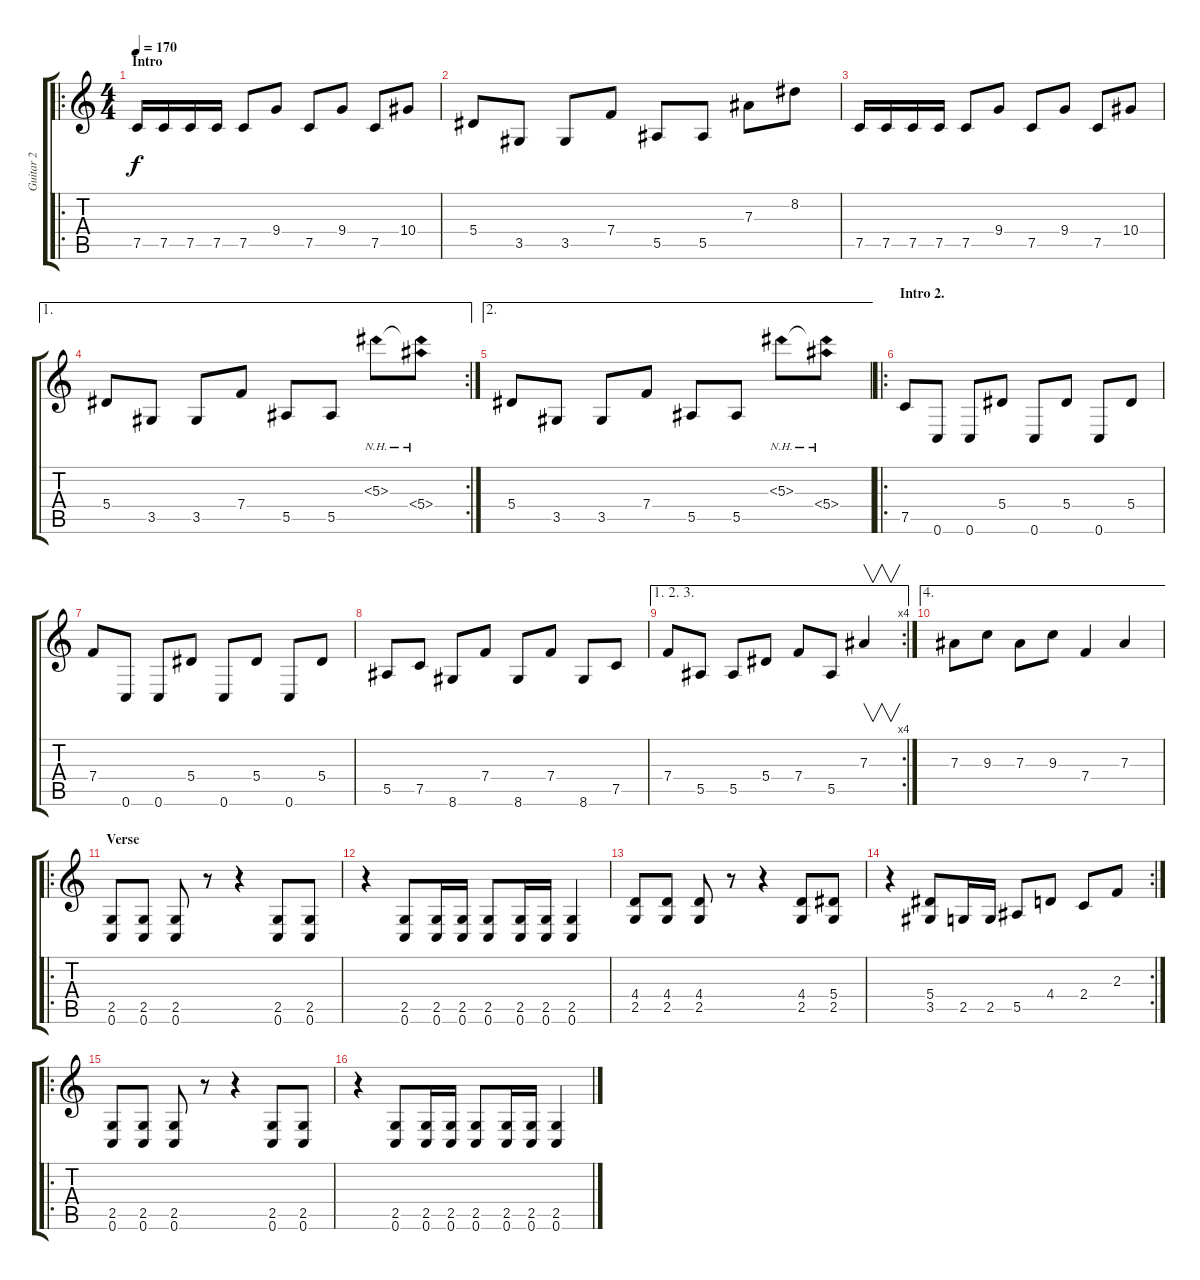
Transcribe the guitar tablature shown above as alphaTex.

\track ("Guitar 2" "Guitar 2") {instrument overdrivenguitar}
\staff {score tabs}
\tuning (C4 G3 Eb3 Bb2 F2 C2) {hide}
\ro
\ts (4 4)
\section ("" "Intro")
\tempo 170
\clef g2
\ks c
7.5.16{dy f instrument overdrivenguitar} 7.5.16 7.5.16 7.5.16 7.5.8 9.4.8 7.5.8 9.4.8 7.5.8 10.4.8 |
5.4.8 3.5.8 3.5.8 7.4.8 5.5.8 5.5.8 7.3.8 8.2.8 |
7.5.16 7.5.16 7.5.16 7.5.16 7.5.8 9.4.8 7.5.8 9.4.8 7.5.8 10.4.8 |
\ae 1
\rc 2
5.4.8 3.5.8 3.5.8 7.4.8 5.5.8 5.5.8 5.3{nh}.8 (5.3{nh t} 5.4{nh}).8 |
\ae 2
5.4.8 3.5.8 3.5.8 7.4.8 5.5.8 5.5.8 5.3{nh}.8 (5.3{nh t} 5.4{nh}).8 |
\ro
\section ("" "Intro 2.")
7.5.8 0.6.8 0.6.8 5.4.8 0.6.8 5.4.8 0.6.8 5.4.8 |
7.4.8 0.6.8 0.6.8 5.4.8 0.6.8 5.4.8 0.6.8 5.4.8 |
5.5.8 7.5.8 8.6.8 7.4.8 8.6.8 7.4.8 8.6.8 7.5.8 |
\ae (1 2 3)
\rc 4
7.4.8 5.5.8 5.5.8 5.4.8 7.4.8 5.5.8 7.3.4{v} |
\ae 4
7.3.8 9.3.8 7.3.8 9.3.8 7.4.4 7.3.4 |
\ro
\section ("" "Verse")
(2.5 0.6).8 (2.5 0.6).8 (2.5 0.6).8 r.8 r.4 (2.5 0.6).8 (2.5 0.6).8 |
r.4 (2.5 0.6).8 (2.5 0.6).16 (2.5 0.6).16 (2.5 0.6).8 (2.5 0.6).16 (2.5 0.6).16 (2.5 0.6).4 |
(4.4 2.5).8 (4.4 2.5).8 (4.4 2.5).8 r.8 r.4 (4.4 2.5).8 (5.4 2.5).8 |
\rc 2
r.4 (5.4 3.5).8 2.5.16 2.5.16 5.5.8 4.4.8 2.4.8 2.3.8 |
\ro
(2.5 0.6).8 (2.5 0.6).8 (2.5 0.6).8 r.8 r.4 (2.5 0.6).8 (2.5 0.6).8 |
r.4 (2.5 0.6).8 (2.5 0.6).16 (2.5 0.6).16 (2.5 0.6).8 (2.5 0.6).16 (2.5 0.6).16 (2.5 0.6).4
